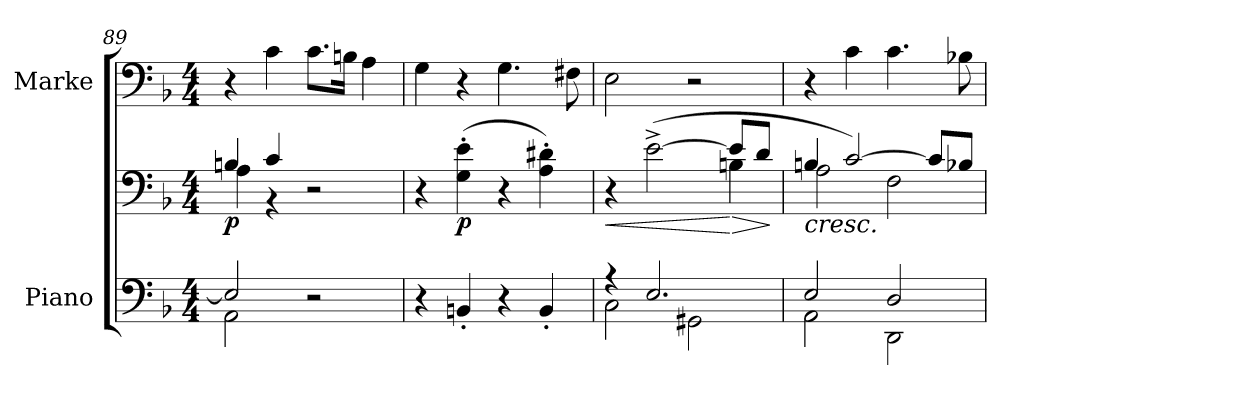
**kern	**kern	**dynam	**kern
*part2	*part2	*part2	*part1
*staff3	*staff2	*staff2/3	*staff1
*I"Piano	*	*	*I"Marke
*I'Pno.	*	*	*
*clefF4	*clefF4	*	*clefF4
*k[b-]	*k[b-]	*	*k[b-]
*M4/4	*M4/4	*	*M4/4
=89	=89	=89	=89
*^	*^	*	*
!	!	!	!	!LO:DY:b	!
2E/]	2AA\	4Bn/	4A\	p	4r
.	.	4c/	4r	.	4c\
2r	2ryy	2r	2ryy	.	8.c\L
.	.	.	.	.	16Bn\Jk
.	.	.	.	.	4A\
*v	*v	*	*	*	*
*	*v	*v	*	*
=90	=90	=90	=90
4r	4r	.	4G\
!	!	!LO:DY:b	!
4BBn'/	(>4G\' 4e\'	p	4r
4r	4r	.	4.G\
4BB'/	4A\' 4d#X\')	.	.
.	.	.	8F#X\
=91	=91	=91	=91
*^	*	*	*
!	!	!	!LO:HP:b	!
*	*	*^	*	*
4r	2C\	4r	2.ryy	<	2E\
2.E/	.	(>[2e^\	.	.	.
.	2GG#X\	.	.	.	2r
!	!	!	!	!LO:HP:n=1:b	!
.	.	8e/L]	4Bn\	[ >	.
.	.	8d/J	.	.	.
*v	*v	*	*	*	*
*	*v	*v	*	*
.	.	]	.
=92	=92	=92	=92
*^	*^	*	*
!	!	!LO:TX:b:i:t=cresc.	!	!	!
2E/	2AA\	4Bn/	2A\	.	4r
.	.	[2c/)	.	.	4c\
2D/	2DD\	.	2F\	.	4.c\
.	.	8c/L]	.	.	.
.	.	8B-X/J	.	.	8B-X\
*v	*v	*	*	*	*
*	*v	*v	*	*
=	=	=	=
*-	*-	*-	*-
